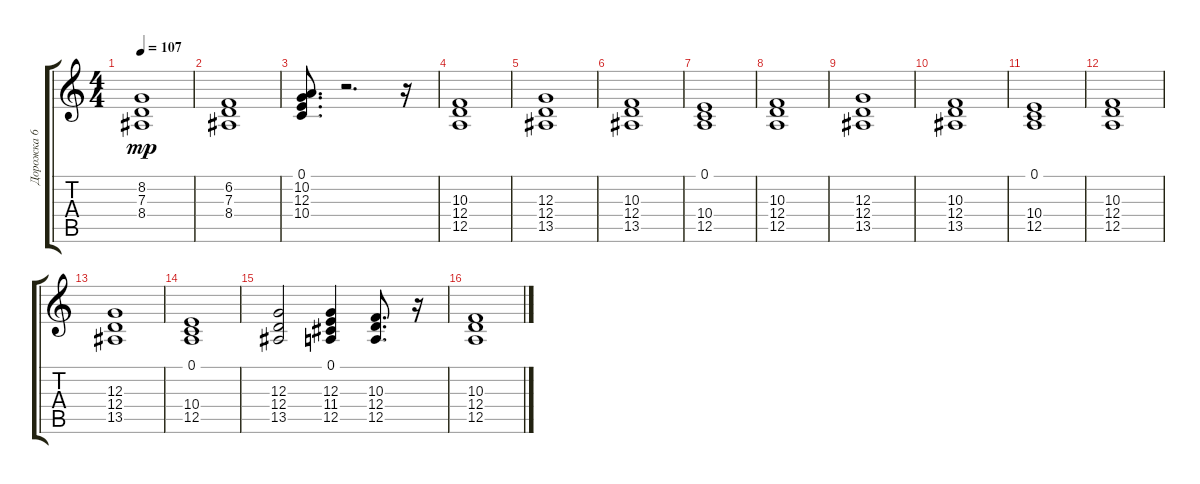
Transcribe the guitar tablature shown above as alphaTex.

\track ("Дорожка 6" "Дорожка 6") {instrument synthstrings1}
\staff {score tabs}
\tuning (E4 B3 G3 D3 A2 E2) {hide}
\ts (4 4)
\tempo 107
\clef g2
\ks c
(8.2 7.3 8.4).1{dy mp} |
(6.2 7.3 8.4).1 |
(0.1 10.2 12.3 10.4).8{d} r.2{d} r.16 |
(10.3 12.4 12.5).1 |
(12.3 12.4 13.5).1 |
(10.3 12.4 13.5).1 |
(0.1 10.4 12.5).1 |
(10.3 12.4 12.5).1 |
(12.3 12.4 13.5).1 |
(10.3 12.4 13.5).1 |
(0.1 10.4 12.5).1 |
(10.3 12.4 12.5).1 |
(12.3 12.4 13.5).1 |
(0.1 10.4 12.5).1 |
(12.3 12.4 13.5).2 (0.1 12.3 11.4 12.5).4 (10.3 12.4 12.5).8{d} r.16 |
(10.3 12.4 12.5).1
